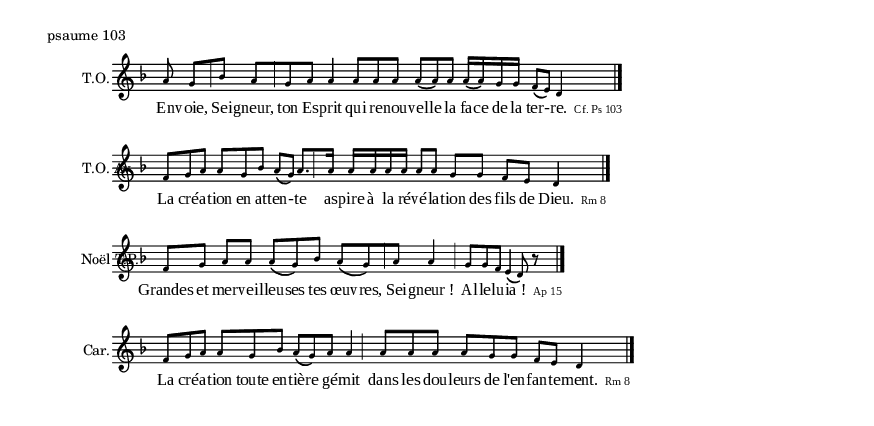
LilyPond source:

\version "2.10.0"
 \include "definitions.ly"
 \markup {psaume 103 }


\relative a' { 
	\new Staff {
		\cadenzaOn
		\key f \major
		\set Staff.instrumentName = \markup{ \center-align { T.O. } }
		
		a8 g[ \cesure bes] \times 2/3 { a[
		\cesure g a] } a4 \times 2/3 {a8[ a a]} \times 2/3 { a[\( a\) a] } a16[\( a\) g g] f8[\( e\)] d4 

		
		
		\endBar
	}

	\addlyrics {
		En -- voie, Sei -- gneur, ton Es -- prit qui re -- nou -- vel -- le la fa -- ce de la ter -- - -- re.
 		\markup { \citation #"Cf. Ps 103" } }
	
	
}

\relative a' { 
	\new Staff {
		\cadenzaOn
		\key f \major
		\set Staff.instrumentName = \markup{ \center-align { T.O. Av. } }
		
		\times 2/3 {f8[ g a]} \times 2/3 { a[ g bes] } a[\( g\)] a8.[
		\cesure  \pespace a16] a[ a a a] a8[ a] g[ g] f[ e] d4

		
		
		\endBar
	}

	\addlyrics {
		La cré -- a -- tion en at -- ten -- - -- te as -- pire à  la ré -- vé -- la -- tion des fils de Dieu.
 		\markup { \citation #"Rm 8" } }
	
	
}

\relative a' { 
	\new Staff {
		\cadenzaOn
		\key f \major
		\set Staff.instrumentName = \markup{ \center-align { Noël T.P. } }
		
		f8[ g] a[ a] \times 2/3 { a[\( g\) bes] } \times 2/3 { a[\( g\) \cesure a] } a4
		\cesure \times 2/3 { g8[ g  f] } e4\( d8\) r

		
		
		\endBar
	}

	\addlyrics {
		Grandes et mer -- vei -- lleu -- ses tes œu -- vres, Sei -- "gneur !" " Al" -- le -- lu -- "ia !" _
 		\markup { \citation #"Ap 15" } }
	
	
}

\relative a' { 
	\new Staff {
		\cadenzaOn
		\key f \major
		\set Staff.instrumentName = \markup{ \center-align { Car. } }
		
		\times 2/3 {f8[ g a]} \times 2/3 { a[ g bes] } \times 2/3 { a[\( g\) a] } a4 
		\cesure \pespace \times 2/3 {a8[ a a]} \times 2/3 { a[ g  g] } f[ e] d4

		
		
		\endBar
	}

	\addlyrics {
		La cré -- a -- tion toute en -- tiè -- re gé -- mit dans les dou -- leurs de l'en -- fan -- te -- ment.
 		\markup { \citation #"Rm 8" } }
	
	
}

